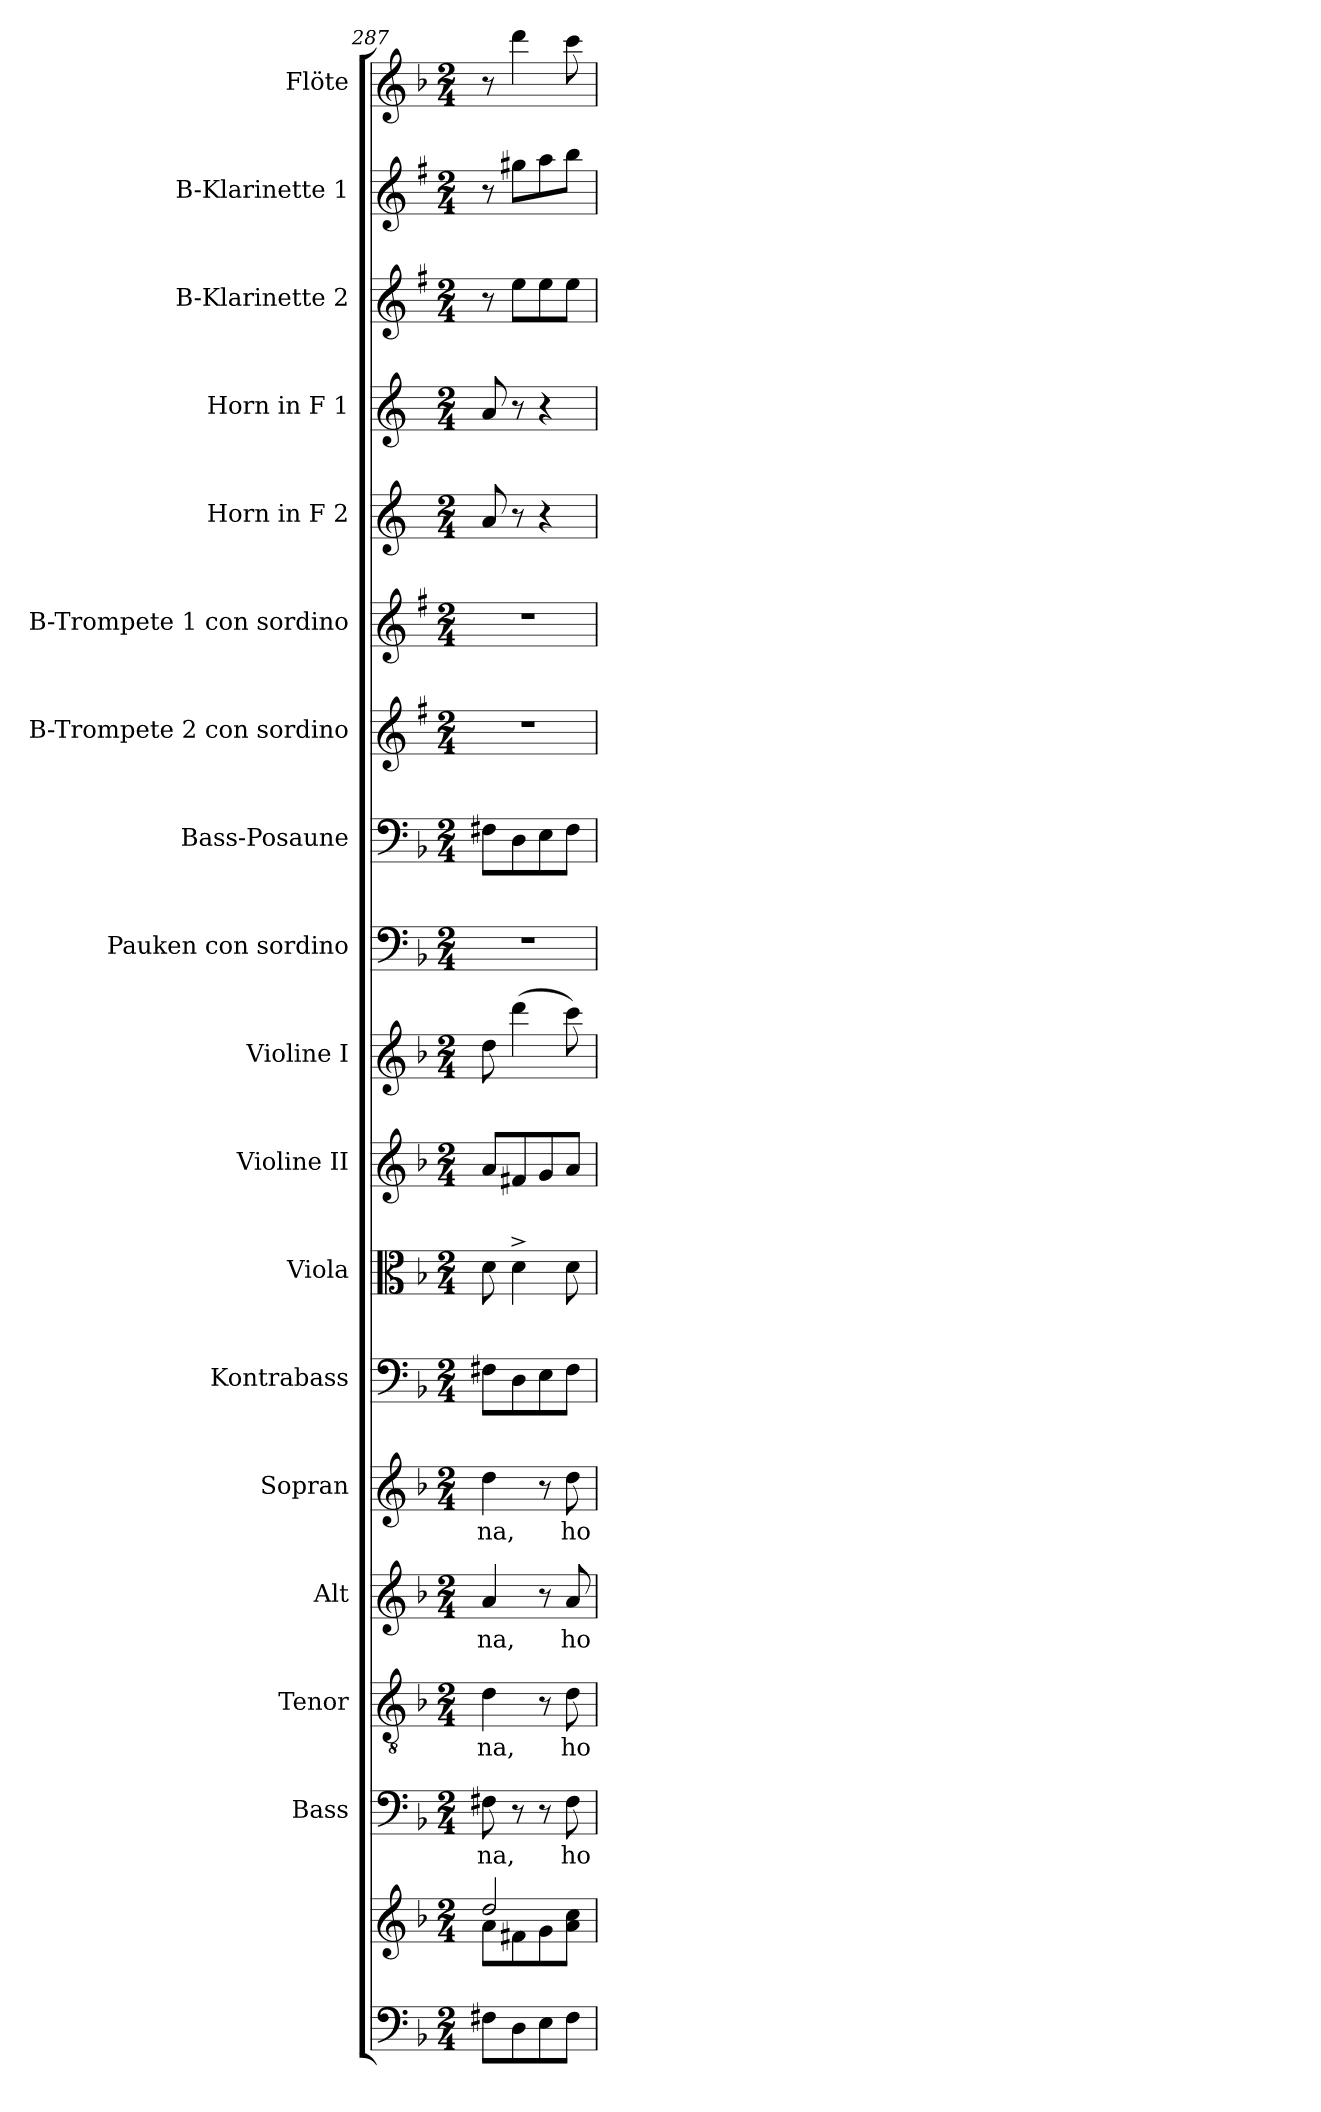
**kern	**kern	**kern	**text	**kern	**text	**kern	**text	**kern	**text	**kern	**kern	**kern	**kern	**kern	**kern	**kern	**kern	**kern	**kern	**kern	**kern	**kern
*part18	*part18	*part17	*part17	*part16	*part16	*part15	*part15	*part14	*part14	*part13	*part12	*part11	*part10	*part9	*part8	*part7	*part6	*part5	*part4	*part3	*part2	*part1
*staff19	*staff18	*staff17	*staff17	*staff16	*staff16	*staff15	*staff15	*staff14	*staff14	*staff13	*staff12	*staff11	*staff10	*staff9	*staff8	*staff7	*staff6	*staff5	*staff4	*staff3	*staff2	*staff1
*	*	*I"Bass	*	*I"Tenor	*	*I"Alt	*	*I"Sopran	*	*I"Kontrabass	*I"Viola	*I"Violine II	*I"Violine I	*I"Pauken con sordino	*I"Bass-Posaune	*I"B-Trompete 2 con sordino	*I"B-Trompete 1 con sordino	*I"Horn in F 2	*I"Horn in F 1	*I"B-Klarinette 2	*I"B-Klarinette 1	*I"Flöte
*	*	*I'B.	*	*I'T.	*	*I'A.	*	*I'S.	*	*I'Kb.	*I'Vla.	*I'Vl. II	*I'Vl. I	*I'Pk.	*I'B. Pos.	*I'B Trp. 2	*I'B Trp. 1	*	*	*I'B Kl. 2	*I'B Kl. 1	*I'Fl.
*clefF4	*clefG2	*clefF4	*	*clefGv2	*	*clefG2	*	*clefG2	*	*clefF4	*clefC3	*clefG2	*clefG2	*clefF4	*clefF4	*clefG2	*clefG2	*clefG2	*clefG2	*clefG2	*clefG2	*clefG2
*	*	*	*	*	*	*	*	*	*	*ITrd7c12	*	*	*	*	*	*ITrd1c2	*ITrd1c2	*ITrd4c7	*ITrd4c7	*ITrd1c2	*ITrd1c2	*
*k[b-]	*k[b-]	*k[b-]	*	*k[b-]	*	*k[b-]	*	*k[b-]	*	*k[b-]	*k[b-]	*k[b-]	*k[b-]	*k[b-]	*k[b-]	*k[b-]	*k[b-]	*k[b-]	*k[b-]	*k[b-]	*k[b-]	*k[b-]
*F:	*F:	*F:	*	*F:	*	*F:	*	*F:	*	*F:	*F:	*F:	*F:	*F:	*F:	*F:	*F:	*F:	*F:	*F:	*F:	*F:
*M2/4	*M2/4	*M2/4	*	*M2/4	*	*M2/4	*	*M2/4	*	*M2/4	*M2/4	*M2/4	*M2/4	*M2/4	*M2/4	*M2/4	*M2/4	*M2/4	*M2/4	*M2/4	*M2/4	*M2/4
=287	=287	=287	=287	=287	=287	=287	=287	=287	=287	=287	=287	=287	=287	=287	=287	=287	=287	=287	=287	=287	=287	=287
*	*^	*	*	*	*	*	*	*	*	*	*	*	*	*	*	*	*	*	*	*	*	*
!	!	!	!	!LO:LY:b	!	!LO:LY:b	!	!LO:LY:b	!	!LO:LY:b	!	!	!	!	!	!	!	!	!	!	!	!	!
8F#X\L	2dd/	8a\L	8F#X\	-na,	4d\	-na,	4a/	-na,	4dd\	-na,	8FF#X\L	8d\	8a/L	8dd\	2r	8F#X\L	2r	2r	8d/	8d/	8r	8r	8r
8D\	.	8f#X\	8r	.	.	.	.	.	.	.	8DD\	4d^>\	8f#X/	(>4ddd\	.	8D\	.	.	8r	8r	8dd\L	8ff#X\L	4ddd\
8E\	.	8g\	8r	.	8r	.	8r	.	8r	.	8EE\	.	8g/	.	.	8E\	.	.	4r	4r	8dd\	8gg\	.
!	!	!	!	!LO:LY:b	!	!LO:LY:b	!	!LO:LY:b	!	!LO:LY:b	!	!	!	!	!	!	!	!	!	!	!	!	!
8F#\J	.	8a\ 8cc\J	8F#\	ho-	8d\	ho-	8a/	ho-	8dd\	ho-	8FF#\J	8d\	8a/J	8ccc\)	.	8F#\J	.	.	.	.	8dd\J	8aa\J	8ccc\
*	*v	*v	*	*	*	*	*	*	*	*	*	*	*	*	*	*	*	*	*	*	*	*	*
=	=	=	=	=	=	=	=	=	=	=	=	=	=	=	=	=	=	=	=	=	=	=
*-	*-	*-	*-	*-	*-	*-	*-	*-	*-	*-	*-	*-	*-	*-	*-	*-	*-	*-	*-	*-	*-	*-
